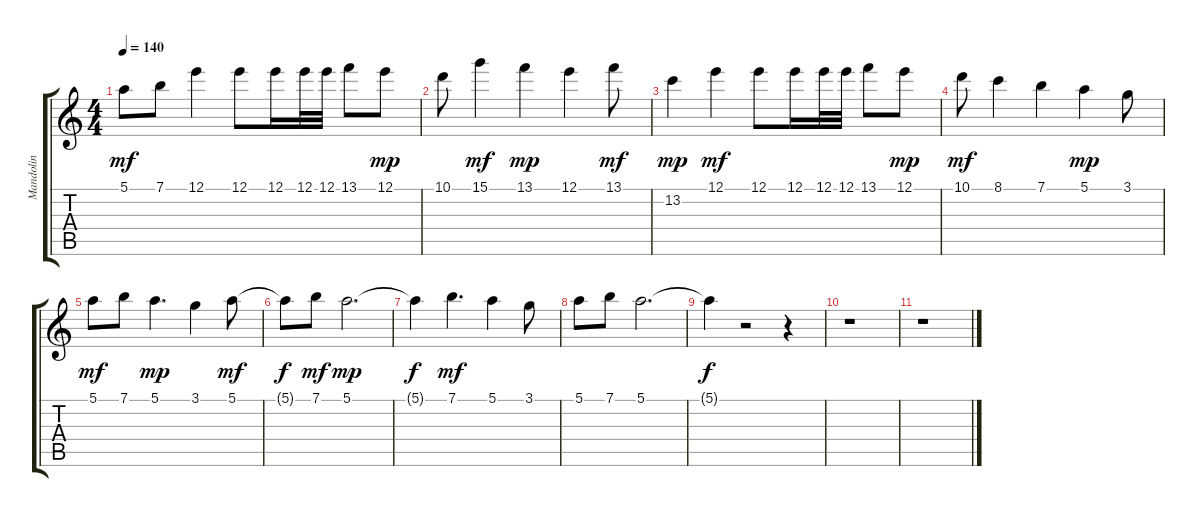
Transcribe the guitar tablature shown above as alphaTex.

\track ("Mandolin" "Mandolin") {instrument acousticguitarsteel}
\staff {score tabs}
\tuning (E4 B3 G3 D3 A2 E2) {hide}
\ts (4 4)
\tempo 140
\clef g2
\ks c
5.1.8{dy mf} 7.1.8 12.1.4 12.1.8 12.1.16 12.1.32 12.1.32 13.1.8 12.1.8{dy mp} |
10.1.8 15.1.4{dy mf} 13.1.4{dy mp} 12.1.4 13.1.8{dy mf} |
13.2.4{dy mp} 12.1.4{dy mf} 12.1.8 12.1.16 12.1.32 12.1.32 13.1.8 12.1.8{dy mp} |
10.1.8{dy mf} 8.1.4 7.1.4 5.1.4{dy mp} 3.1.8 |
5.1.8{dy mf} 7.1.8 5.1.4{d dy mp} 3.1.4 5.1.8{dy mf} |
5.1{t}.8{dy f} 7.1.8{dy mf} 5.1.2{d dy mp} |
5.1{t}.4{dy f} 7.1.4{d dy mf} 5.1.4 3.1.8 |
5.1.8 7.1.8 5.1.2{d} |
5.1{t}.4{dy f} r.2 r.4 |
r.1 |
r.1
